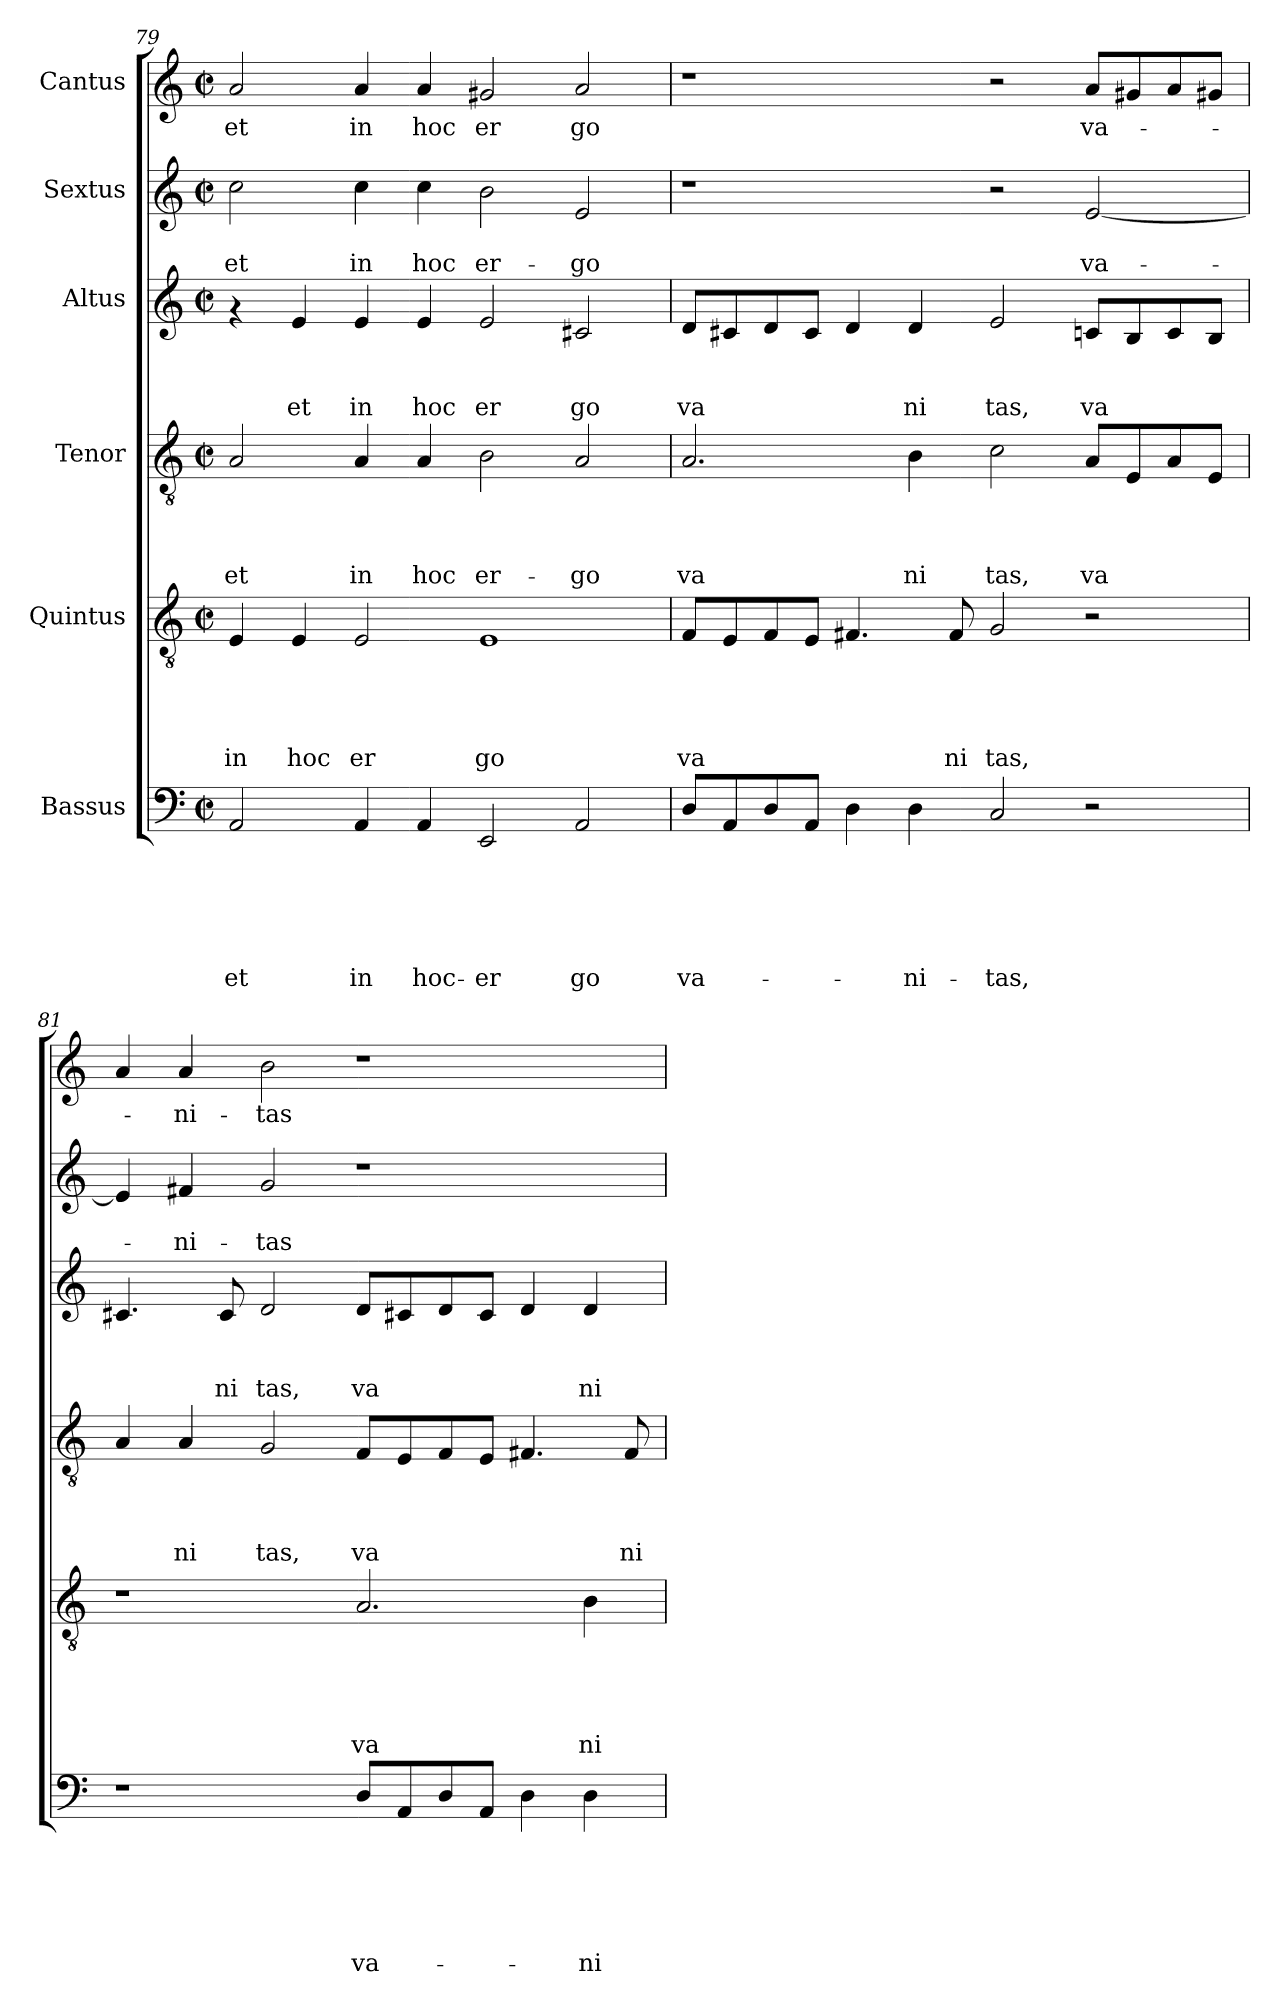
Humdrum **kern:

**kern	**text	**text	**text	**text	**text	**text	**kern	**text	**text	**text	**text	**text	**kern	**text	**text	**text	**text	**kern	**text	**text	**text	**kern	**text	**text	**kern	**text
*part6	*part6	*part6	*part6	*part6	*part6	*part6	*part5	*part5	*part5	*part5	*part5	*part5	*part4	*part4	*part4	*part4	*part4	*part3	*part3	*part3	*part3	*part2	*part2	*part2	*part1	*part1
*staff6	*staff6	*staff6	*staff6	*staff6	*staff6	*staff6	*staff5	*staff5	*staff5	*staff5	*staff5	*staff5	*staff4	*staff4	*staff4	*staff4	*staff4	*staff3	*staff3	*staff3	*staff3	*staff2	*staff2	*staff2	*staff1	*staff1
*I"Bassus	*	*	*	*	*	*	*I"Quintus	*	*	*	*	*	*I"Tenor	*	*	*	*	*I"Altus	*	*	*	*I"Sextus	*	*	*I"Cantus	*
*clefF4	*	*	*	*	*	*	*clefGv2	*	*	*	*	*	*clefGv2	*	*	*	*	*clefG2	*	*	*	*clefG2	*	*	*clefG2	*
*k[]	*	*	*	*	*	*	*k[]	*	*	*	*	*	*k[]	*	*	*	*	*k[]	*	*	*	*k[]	*	*	*k[]	*
*C:	*	*	*	*	*	*	*C:	*	*	*	*	*	*C:	*	*	*	*	*C:	*	*	*	*C:	*	*	*C:	*
*M2/2	*	*	*	*	*	*	*M2/2	*	*	*	*	*	*M2/2	*	*	*	*	*M2/2	*	*	*	*M2/2	*	*	*M2/2	*
*met(c|)	*	*	*	*	*	*	*met(c|)	*	*	*	*	*	*met(c|)	*	*	*	*	*met(c|)	*	*	*	*met(c|)	*	*	*met(c|)	*
=79	=79	=79	=79	=79	=79	=79	=79	=79	=79	=79	=79	=79	=79	=79	=79	=79	=79	=79	=79	=79	=79	=79	=79	=79	=79	=79
!	!	!	!	!	!	!LO:LY:b	!	!	!	!	!	!LO:LY:b	!	!	!	!	!LO:LY:b	!	!	!	!	!	!	!LO:LY:b	!	!LO:LY:b
2AA/	.	.	.	.	.	et	4E/	.	.	.	.	in	2A/	.	.	.	et	4rf	.	.	.	2cc\	.	et	2a/	et
!	!	!	!	!	!	!	!	!	!	!	!	!LO:LY:b	!	!	!	!	!	!	!	!	!LO:LY:b	!	!	!	!	!
.	.	.	.	.	.	.	4E/	.	.	.	.	hoc	.	.	.	.	.	4e/	.	.	et	.	.	.	.	.
!	!	!	!	!	!	!LO:LY:b	!	!	!	!	!	!LO:LY:b	!	!	!	!	!LO:LY:b	!	!	!	!LO:LY:b	!	!	!LO:LY:b	!	!LO:LY:b
4AA/	.	.	.	.	.	in	2E/	.	.	.	.	er	4A/	.	.	.	in	4e/	.	.	in	4cc\	.	in	4a/	in
!	!	!	!	!	!	!LO:LY:b	!	!	!	!	!	!	!	!	!	!	!LO:LY:b	!	!	!	!LO:LY:b	!	!	!LO:LY:b	!	!LO:LY:b
4AA/	.	.	.	.	.	hoc-	.	.	.	.	.	.	4A/	.	.	.	hoc	4e/	.	.	hoc	4cc\	.	hoc	4a/	hoc
!	!	!	!	!	!	!LO:LY:b	!	!	!	!	!	!LO:LY:b	!	!	!	!	!LO:LY:b	!	!	!	!LO:LY:b	!	!	!LO:LY:b	!	!LO:LY:b
2EE/	.	.	.	.	.	-er	1E	.	.	.	.	go	2B\	.	.	.	er-	2e/	.	.	er	2b\	.	er-	2g#X/	er
!	!	!	!	!	!	!LO:LY:b	!	!	!	!	!	!	!	!	!	!	!LO:LY:b	!	!	!	!LO:LY:b	!	!	!LO:LY:b	!	!LO:LY:b
2AA/	.	.	.	.	.	go	.	.	.	.	.	.	2A/	.	.	.	-go	2c#X/	.	.	go	2e/	.	-go	2a/	go
!!LO:PB:g=z
=80	=80	=80	=80	=80	=80	=80	=80	=80	=80	=80	=80	=80	=80	=80	=80	=80	=80	=80	=80	=80	=80	=80	=80	=80	=80	=80
!	!	!	!	!	!	!LO:LY:b	!	!	!	!	!	!LO:LY:b	!	!	!	!	!LO:LY:b	!	!	!	!LO:LY:b	!	!	!	!	!
8D/L	.	.	.	.	.	va-	8F/L	.	.	.	.	va	2.A/	.	.	.	va	8d/L	.	.	va	1r	.	.	1r	.
8AA/	.	.	.	.	.	.	8E/	.	.	.	.	.	.	.	.	.	.	8c#X/	.	.	.	.	.	.	.	.
8D/	.	.	.	.	.	.	8F/	.	.	.	.	.	.	.	.	.	.	8d/	.	.	.	.	.	.	.	.
8AA/J	.	.	.	.	.	.	8E/J	.	.	.	.	.	.	.	.	.	.	8c#/J	.	.	.	.	.	.	.	.
4D\	.	.	.	.	.	.	4.F#X/	.	.	.	.	.	.	.	.	.	.	4d/	.	.	.	.	.	.	.	.
!	!	!	!	!	!	!LO:LY:b	!	!	!	!	!	!	!	!	!	!	!LO:LY:b	!	!	!	!LO:LY:b	!	!	!	!	!
4D\	.	.	.	.	.	-ni-	.	.	.	.	.	.	4B\	.	.	.	ni	4d/	.	.	ni	.	.	.	.	.
!	!	!	!	!	!	!	!	!	!	!	!	!LO:LY:b	!	!	!	!	!	!	!	!	!	!	!	!	!	!
.	.	.	.	.	.	.	8F#/	.	.	.	.	ni	.	.	.	.	.	.	.	.	.	.	.	.	.	.
!	!	!	!	!	!	!LO:LY:b	!	!	!	!	!	!LO:LY:b	!	!	!	!	!LO:LY:b	!	!	!	!LO:LY:b	!	!	!	!	!
2C/	.	.	.	.	.	-tas,	2G/	.	.	.	.	tas,	2c\	.	.	.	tas,	2e/	.	.	tas,	2r	.	.	2r	.
!	!	!	!	!	!	!	!	!	!	!	!	!	!	!	!	!	!LO:LY:b	!	!	!	!LO:LY:b	!	!	!LO:LY:b	!	!LO:LY:b
2r	.	.	.	.	.	.	2r	.	.	.	.	.	8A/L	.	.	.	va	8cn/L	.	.	va	[<2e/	.	va-	8a/L	va-
.	.	.	.	.	.	.	.	.	.	.	.	.	8E/	.	.	.	.	8B/	.	.	.	.	.	.	8g#X/	.
.	.	.	.	.	.	.	.	.	.	.	.	.	8A/	.	.	.	.	8c/	.	.	.	.	.	.	8a/	.
.	.	.	.	.	.	.	.	.	.	.	.	.	8E/J	.	.	.	.	8B/J	.	.	.	.	.	.	8g#X/J	.
=81	=81	=81	=81	=81	=81	=81	=81	=81	=81	=81	=81	=81	=81	=81	=81	=81	=81	=81	=81	=81	=81	=81	=81	=81	=81	=81
1r	.	.	.	.	.	.	1r	.	.	.	.	.	4A/	.	.	.	.	4.c#X/	.	.	.	4e/]	.	.	4a/	.
!	!	!	!	!	!	!	!	!	!	!	!	!	!	!	!	!	!LO:LY:b	!	!	!	!	!	!	!LO:LY:b	!	!LO:LY:b
.	.	.	.	.	.	.	.	.	.	.	.	.	4A/	.	.	.	ni	.	.	.	.	4f#X/	.	-ni-	4a/	-ni-
!	!	!	!	!	!	!	!	!	!	!	!	!	!	!	!	!	!	!	!	!	!LO:LY:b	!	!	!	!	!
.	.	.	.	.	.	.	.	.	.	.	.	.	.	.	.	.	.	8c#/	.	.	ni	.	.	.	.	.
!	!	!	!	!	!	!	!	!	!	!	!	!	!	!	!	!	!LO:LY:b	!	!	!	!LO:LY:b	!	!	!LO:LY:b	!	!LO:LY:b
.	.	.	.	.	.	.	.	.	.	.	.	.	2G/	.	.	.	tas,	2d/	.	.	tas,	2g/	.	-tas	2b\	-tas
!	!	!	!	!	!	!LO:LY:b	!	!	!	!	!	!LO:LY:b	!	!	!	!	!LO:LY:b	!	!	!	!LO:LY:b	!	!	!	!	!
8D/L	.	.	.	.	.	va-	2.A/	.	.	.	.	va	8F/L	.	.	.	va	8d/L	.	.	va	1r	.	.	1r	.
8AA/	.	.	.	.	.	.	.	.	.	.	.	.	8E/	.	.	.	.	8c#X/	.	.	.	.	.	.	.	.
8D/	.	.	.	.	.	.	.	.	.	.	.	.	8F/	.	.	.	.	8d/	.	.	.	.	.	.	.	.
8AA/J	.	.	.	.	.	.	.	.	.	.	.	.	8E/J	.	.	.	.	8c#/J	.	.	.	.	.	.	.	.
4D\	.	.	.	.	.	.	.	.	.	.	.	.	4.F#X/	.	.	.	.	4d/	.	.	.	.	.	.	.	.
!	!	!	!	!	!	!LO:LY:b	!	!	!	!	!	!LO:LY:b	!	!	!	!	!	!	!	!	!LO:LY:b	!	!	!	!	!
4D\	.	.	.	.	.	-ni-	4B\	.	.	.	.	ni	.	.	.	.	.	4d/	.	.	ni	.	.	.	.	.
!	!	!	!	!	!	!	!	!	!	!	!	!	!	!	!	!	!LO:LY:b	!	!	!	!	!	!	!	!	!
.	.	.	.	.	.	.	.	.	.	.	.	.	8F#/	.	.	.	ni	.	.	.	.	.	.	.	.	.
=	=	=	=	=	=	=	=	=	=	=	=	=	=	=	=	=	=	=	=	=	=	=	=	=	=	=
*-	*-	*-	*-	*-	*-	*-	*-	*-	*-	*-	*-	*-	*-	*-	*-	*-	*-	*-	*-	*-	*-	*-	*-	*-	*-	*-
